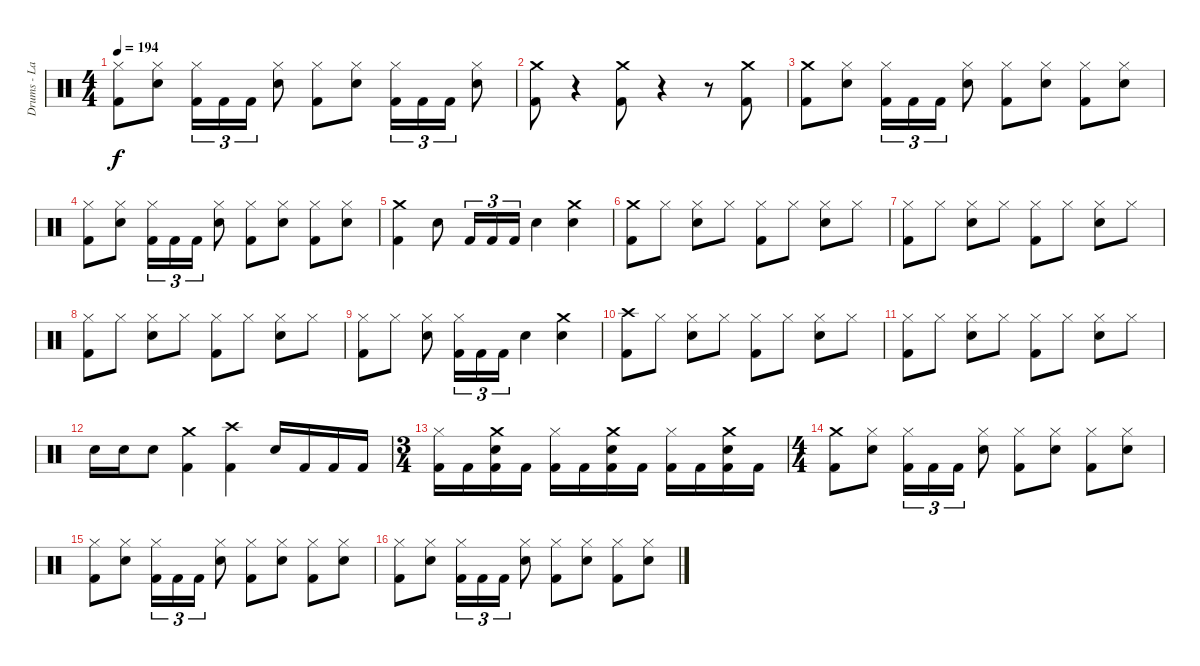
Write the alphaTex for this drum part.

\track ("Drums - Lars" "Drums - La") {instrument percussion}
\staff {score}
\articulation defaults
\ts (4 4)
\tempo 194
\clef neutral
\ks c
("Hi-Hat (closed)" "Kick (hit) 2").8{dy f} ("Hi-Hat (closed)" "Snare (hit) 2").8 ("Hi-Hat (closed)" "Kick (hit) 2").16{tu (3 2)} "Kick (hit) 2".16{tu (3 2)} "Kick (hit) 2".16{tu (3 2)} ("Hi-Hat (closed)" "Snare (hit) 2").8 ("Hi-Hat (closed)" "Kick (hit) 2").8 ("Hi-Hat (closed)" "Snare (hit) 2").8 ("Hi-Hat (closed)" "Kick (hit) 2").16{tu (3 2)} "Kick (hit) 2".16{tu (3 2)} "Kick (hit) 2".16{tu (3 2)} ("Hi-Hat (closed)" "Snare (hit) 2").8 |
("Crash medium (hit)" "Kick (hit) 2").8 r.4 ("Crash medium (hit)" "Kick (hit) 2").8 r.4 r.8 ("Crash medium (hit)" "Kick (hit) 2").8 |
("Crash medium (hit)" "Kick (hit) 2").8 ("Hi-Hat (closed)" "Snare (hit) 2").8 ("Hi-Hat (closed)" "Kick (hit) 2").16{tu (3 2)} "Kick (hit) 2".16{tu (3 2)} "Kick (hit) 2".16{tu (3 2)} ("Hi-Hat (closed)" "Snare (hit) 2").8 ("Hi-Hat (closed)" "Kick (hit) 2").8 ("Hi-Hat (closed)" "Snare (hit) 2").8 ("Hi-Hat (closed)" "Kick (hit) 2").8 ("Hi-Hat (closed)" "Snare (hit) 2").8 |
("Hi-Hat (closed)" "Kick (hit) 2").8 ("Hi-Hat (closed)" "Snare (hit) 2").8 ("Hi-Hat (closed)" "Kick (hit) 2").16{tu (3 2)} "Kick (hit) 2".16{tu (3 2)} "Kick (hit) 2".16{tu (3 2)} ("Hi-Hat (closed)" "Snare (hit) 2").8 ("Hi-Hat (closed)" "Kick (hit) 2").8 ("Hi-Hat (closed)" "Snare (hit) 2").8 ("Hi-Hat (closed)" "Kick (hit) 2").8 ("Hi-Hat (closed)" "Snare (hit) 2").8 |
("Crash medium (hit)" "Kick (hit) 2").4 "Snare (hit) 2".8 "Kick (hit) 2".16{tu (3 2)} "Kick (hit) 2".16{tu (3 2)} "Kick (hit) 2".16{tu (3 2)} "Snare (hit) 2".4 ("Crash medium (hit)" "Snare (hit) 2").4 |
("Crash medium (hit)" "Kick (hit) 2").8 "Hi-Hat (closed)".8 ("Hi-Hat (closed)" "Snare (hit) 2").8 "Hi-Hat (closed)".8 ("Hi-Hat (closed)" "Kick (hit) 2").8 "Hi-Hat (closed)".8 ("Hi-Hat (closed)" "Snare (hit) 2").8 "Hi-Hat (closed)".8 |
("Hi-Hat (closed)" "Kick (hit) 2").8 "Hi-Hat (closed)".8 ("Hi-Hat (closed)" "Snare (hit) 2").8 "Hi-Hat (closed)".8 ("Hi-Hat (closed)" "Kick (hit) 2").8 "Hi-Hat (closed)".8 ("Hi-Hat (closed)" "Snare (hit) 2").8 "Hi-Hat (closed)".8 |
("Hi-Hat (closed)" "Kick (hit) 2").8 "Hi-Hat (closed)".8 ("Hi-Hat (closed)" "Snare (hit) 2").8 "Hi-Hat (closed)".8 ("Hi-Hat (closed)" "Kick (hit) 2").8 "Hi-Hat (closed)".8 ("Hi-Hat (closed)" "Snare (hit) 2").8 "Hi-Hat (closed)".8 |
("Hi-Hat (closed)" "Kick (hit) 2").8 "Hi-Hat (closed)".8 ("Hi-Hat (closed)" "Snare (hit) 2").8 ("Hi-Hat (closed)" "Kick (hit) 2").16{tu (3 2)} "Kick (hit) 2".16{tu (3 2)} "Kick (hit) 2".16{tu (3 2)} "Snare (hit) 2".4 ("Crash medium (hit)" "Snare (hit) 2").4 |
("Crash high (hit)" "Kick (hit) 2").8 "Hi-Hat (closed)".8 ("Hi-Hat (closed)" "Snare (hit) 2").8 "Hi-Hat (closed)".8 ("Hi-Hat (closed)" "Kick (hit) 2").8 "Hi-Hat (closed)".8 ("Hi-Hat (closed)" "Snare (hit) 2").8 "Hi-Hat (closed)".8 |
("Hi-Hat (closed)" "Kick (hit) 2").8 "Hi-Hat (closed)".8 ("Hi-Hat (closed)" "Snare (hit) 2").8 "Hi-Hat (closed)".8 ("Hi-Hat (closed)" "Kick (hit) 2").8 "Hi-Hat (closed)".8 ("Hi-Hat (closed)" "Snare (hit) 2").8 "Hi-Hat (closed)".8 |
"Snare (hit) 2".16 "Snare (hit) 2".16 "Snare (hit) 2".8 ("Crash medium (hit)" "Kick (hit) 2").4 ("Crash high (hit)" "Kick (hit) 2").4 "Snare (hit) 2".16 "Kick (hit) 2".16 "Kick (hit) 2".16 "Kick (hit) 2".16 |
\ts (3 4)
("Hi-Hat (closed)" "Kick (hit) 2").16 "Kick (hit) 2".16 ("Crash medium (hit)" "Snare (hit) 2" "Kick (hit) 2").16 "Kick (hit) 2".16 ("Hi-Hat (closed)" "Kick (hit) 2").16 "Kick (hit) 2".16 ("Crash medium (hit)" "Snare (hit) 2" "Kick (hit) 2").16 "Kick (hit) 2".16 ("Hi-Hat (closed)" "Kick (hit) 2").16 "Kick (hit) 2".16 ("Crash medium (hit)" "Snare (hit) 2" "Kick (hit) 2").16 "Kick (hit) 2".16 |
\ts (4 4)
("Crash medium (hit)" "Kick (hit) 2").8 ("Hi-Hat (closed)" "Snare (hit) 2").8 ("Hi-Hat (closed)" "Kick (hit) 2").16{tu (3 2)} "Kick (hit) 2".16{tu (3 2)} "Kick (hit) 2".16{tu (3 2)} ("Hi-Hat (closed)" "Snare (hit) 2").8 ("Hi-Hat (closed)" "Kick (hit) 2").8 ("Hi-Hat (closed)" "Snare (hit) 2").8 ("Hi-Hat (closed)" "Kick (hit) 2").8 ("Hi-Hat (closed)" "Snare (hit) 2").8 |
("Hi-Hat (closed)" "Kick (hit) 2").8 ("Hi-Hat (closed)" "Snare (hit) 2").8 ("Hi-Hat (closed)" "Kick (hit) 2").16{tu (3 2)} "Kick (hit) 2".16{tu (3 2)} "Kick (hit) 2".16{tu (3 2)} ("Hi-Hat (closed)" "Snare (hit) 2").8 ("Hi-Hat (closed)" "Kick (hit) 2").8 ("Hi-Hat (closed)" "Snare (hit) 2").8 ("Hi-Hat (closed)" "Kick (hit) 2").8 ("Hi-Hat (closed)" "Snare (hit) 2").8 |
("Hi-Hat (closed)" "Kick (hit) 2").8 ("Hi-Hat (closed)" "Snare (hit) 2").8 ("Hi-Hat (closed)" "Kick (hit) 2").16{tu (3 2)} "Kick (hit) 2".16{tu (3 2)} "Kick (hit) 2".16{tu (3 2)} ("Hi-Hat (closed)" "Snare (hit) 2").8 ("Hi-Hat (closed)" "Kick (hit) 2").8 ("Hi-Hat (closed)" "Snare (hit) 2").8 ("Hi-Hat (closed)" "Kick (hit) 2").8 ("Hi-Hat (closed)" "Snare (hit) 2").8
